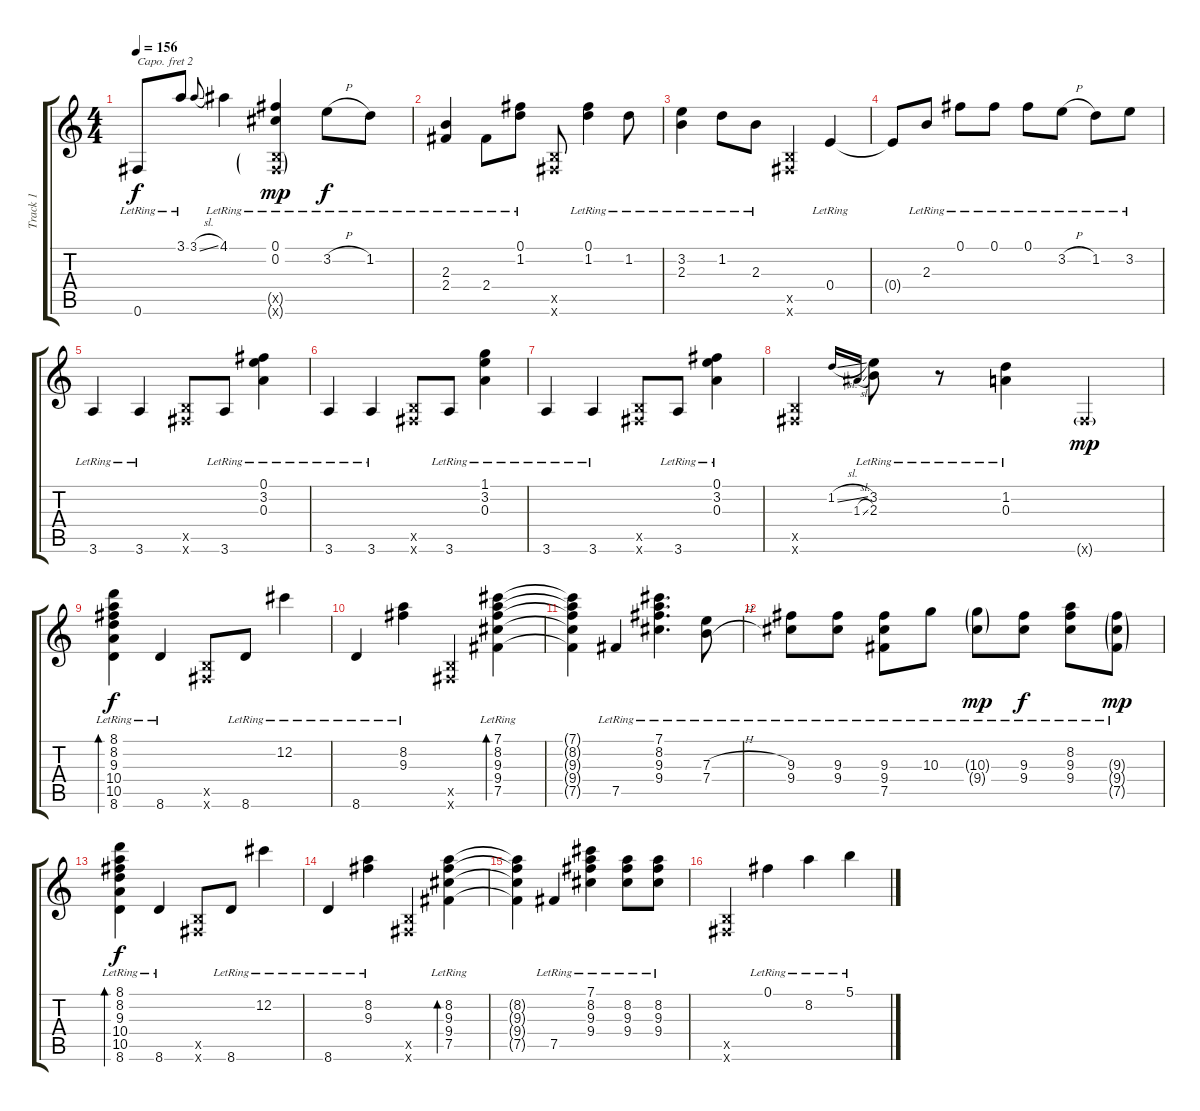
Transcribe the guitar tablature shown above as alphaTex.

\track ("Track 1" "Track 1") {instrument acousticguitarsteel}
\staff {score tabs}
\capo 2
\tuning (E4 B3 G3 D3 A2 E2) {hide}
\ts (4 4)
\tempo 156
\clef g2
\ks c
0.6{lr}.8{dy f} 3.1{lr}.8 3.1{sl}.8{gr onbeat} 4.1{lr}.4 (0.1{lr} 0.2{lr} 0.5{g x} 0.6{g x}).4{dy mp} 3.2{h lr}.8{dy f} 1.2{lr}.8 |
(2.3{lr} 2.4{lr}).4 2.4{lr}.8 (0.1{lr} 1.2{lr}).8 (0.5{x} 0.6{x}).8 (0.1{lr} 1.2{lr}).4 1.2{lr}.8 |
(3.2{lr} 2.3{lr}).4 1.2{lr}.8 2.3{lr}.8 (0.5{x} 0.6{x}).4 0.4{lr}.4 |
0.4{t}.8 2.3{lr}.8 0.1{lr}.8 0.1{lr}.8 0.1{lr}.8 3.2{h lr}.8 1.2{lr}.8 3.2{lr}.8 |
3.6{lr}.4 3.6{lr}.4 (0.5{x} 0.6{x}).8 3.6{lr}.8 (0.1{lr} 3.2{lr} 0.3{lr}).4 |
3.6{lr}.4 3.6{lr}.4 (0.5{x} 0.6{x}).8 3.6{lr}.8 (1.1{lr} 3.2{lr} 0.3{lr}).4 |
3.6{lr}.4 3.6{lr}.4 (0.5{x} 0.6{x}).8 3.6{lr}.8 (0.1{lr} 3.2{lr} 0.3{lr}).4 |
(0.5{x} 0.6{x}).4 1.2{sl}.16{gr onbeat} 1.3{sl}.16{gr onbeat} (3.2{lr} 2.3{lr}).8 r.8 (1.2{lr} 0.3{lr}).4 0.6{g x}.4{dy mp} |
(8.1{lr} 8.2{lr} 9.3{lr} 10.4{lr} 10.5{lr} 8.6{lr}).4{bd 120 dy f} 8.6{lr}.4 (0.5{x} 0.6{x}).8 8.6{lr}.8 12.2{lr}.4 |
8.6{lr}.4 (8.2{lr} 9.3{lr}).4 (0.5{x} 0.6{x}).4 (7.1{lr} 8.2{lr} 9.3{lr} 9.4{lr} 7.5{lr}).4{bd 120} |
(7.1{t} 8.2{t} 9.3{t} 9.4{t} 7.5{t}).4 7.5{lr}.4 (7.1{lr} 8.2{lr} 9.3{lr} 9.4{lr}).4{d} (7.3{h lr} 7.4{h lr}).8 |
(9.3{lr} 9.4{lr}).8 (9.3{lr} 9.4{lr}).8 (9.3{lr} 9.4{lr} 7.5{lr}).8 10.3{lr}.8 (10.3{g lr} 9.4{g lr}).8{dy mp} (9.3{lr} 9.4{lr}).8{dy f} (8.2{lr} 9.3{lr} 9.4{lr}).8 (9.3{g lr} 9.4{g lr} 7.5{g lr}).8{dy mp} |
(8.1{lr} 8.2{lr} 9.3{lr} 10.4{lr} 10.5{lr} 8.6{lr}).4{bd 120 dy f} 8.6{lr}.4 (0.5{x} 0.6{x}).8 8.6{lr}.8 12.2{lr}.4 |
8.6{lr}.4 (8.2{lr} 9.3{lr}).4 (0.5{x} 0.6{x}).4 (8.2{lr} 9.3{lr} 9.4{lr} 7.5{lr}).4{bd 120} |
(8.2{t} 9.3{t} 9.4{t} 7.5{t}).4 7.5{lr}.4 (7.1{lr} 8.2{lr} 9.3{lr} 9.4{lr}).4 (8.2{lr} 9.3{lr} 9.4{lr}).8 (8.2{lr} 9.3{lr} 9.4{lr}).8 |
(0.5{x} 0.6{x}).4 0.1{lr}.4 8.2{lr}.4 5.1{lr}.4
